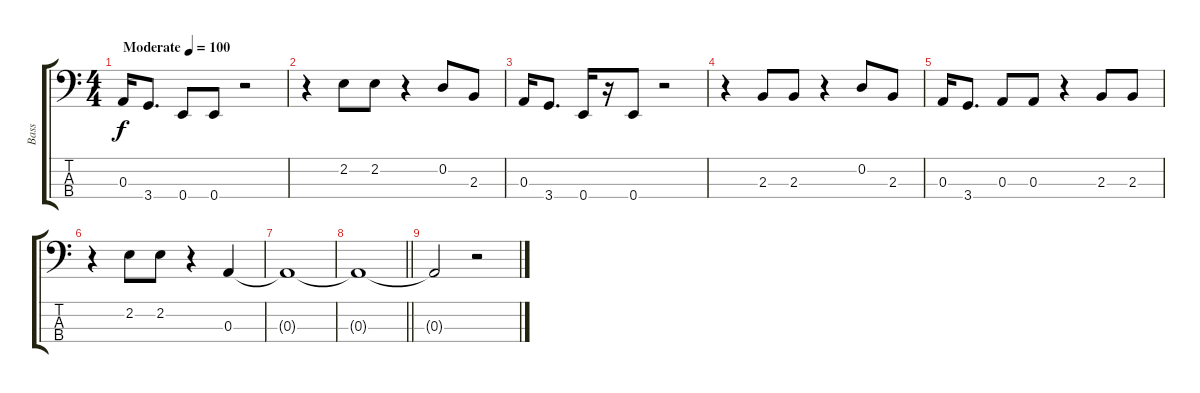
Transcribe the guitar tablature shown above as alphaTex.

\track ("Bass" "Bass") {instrument electricbassfinger}
\staff {score tabs}
\tuning (G2 D2 A1 E1) {hide}
\ts (4 4)
\tempo (100 "Moderate")
\clef f4
\ks c
0.3.16{dy f instrument electricbassfinger} 3.4.8{d} 0.4.8 0.4.8 r.2 |
r.4 2.2.8 2.2.8 r.4 0.2.8 2.3.8 |
0.3.16 3.4.8{d} 0.4.16 r.16 0.4.8 r.2 |
r.4 2.3.8 2.3.8 r.4 0.2.8 2.3.8 |
0.3.16 3.4.8{d} 0.3.8 0.3.8 r.4 2.3.8 2.3.8 |
r.4 2.2.8 2.2.8 r.4 0.3.4 |
0.3{t}.1 |
\barLineRight lightlight
0.3{t}.1 |
0.3{t}.2 r.2
